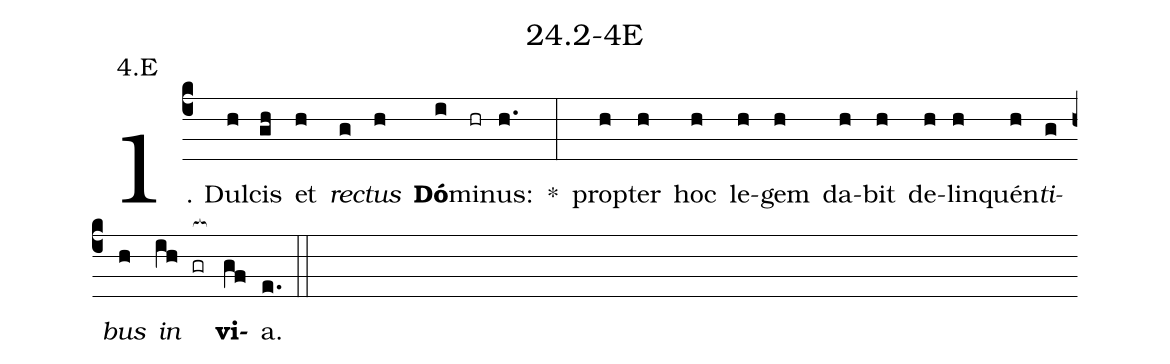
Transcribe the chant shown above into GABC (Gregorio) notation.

name: 24.2-4E;
annotation: 4.E;
%%
(c4)1. Dul(h)cis(gh) et(h) <i>rec</i>(g)<i>tus</i>(h) <b>Dó</b>(i)mi(hr)nus:(h.) *(:) prop(h)ter(h) hoc(h) le(h)gem(h) da(h)bit(h) de(h)lin(h)quén(h)<i>ti</i>(g)<i>bus</i>(h) <i>in</i>(ih gr[ocb:1{]) <b>vi</b>(gf[ocb:0}])a.(e.) (::)


%E(h) u(g) o(h) u(ih) a(gf) e.(e.) (::)
